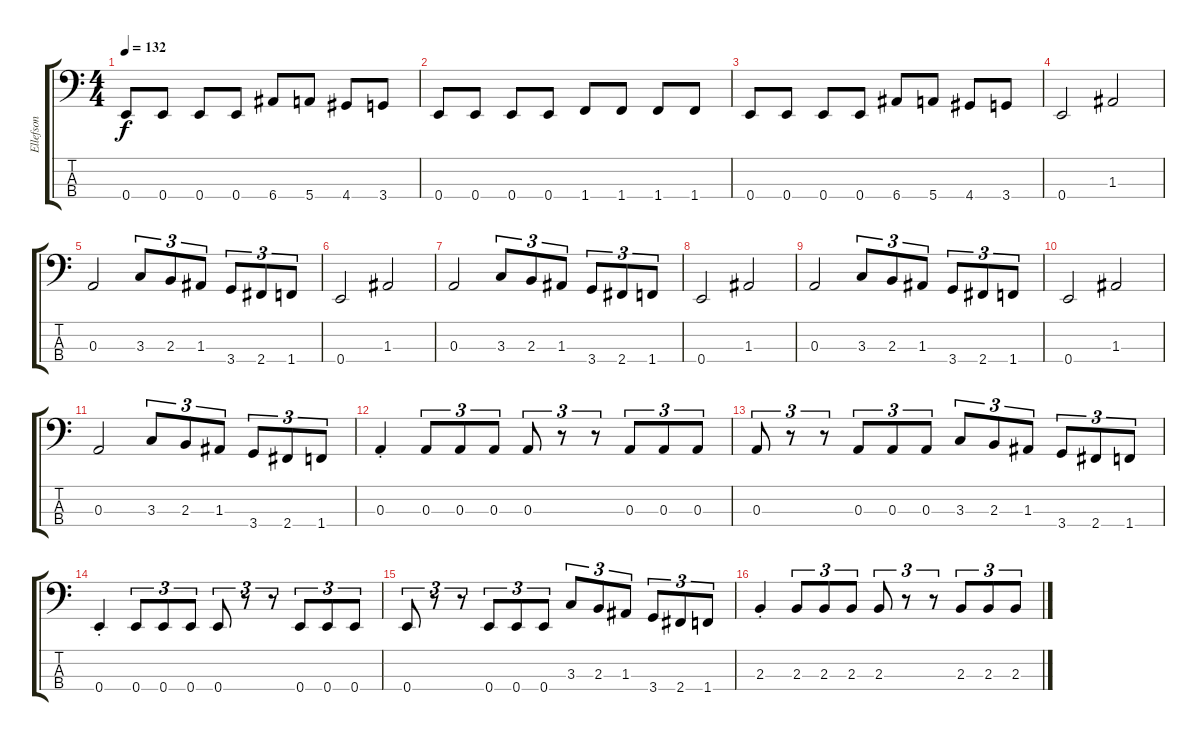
\track ("Ellefson" "Ellefson") {instrument electricbasspick}
\staff {score tabs}
\tuning (G2 D2 A1 E1) {hide}
\ts (4 4)
\tempo 132
\clef f4
\ks c
0.4.8{dy f} 0.4.8 0.4.8 0.4.8 6.4.8 5.4.8 4.4.8 3.4.8 |
0.4.8 0.4.8 0.4.8 0.4.8 1.4.8 1.4.8 1.4.8 1.4.8 |
0.4.8 0.4.8 0.4.8 0.4.8 6.4.8 5.4.8 4.4.8 3.4.8 |
0.4.2 1.3.2 |
0.3.2 3.3.8{tu (3 2)} 2.3.8{tu (3 2)} 1.3.8{tu (3 2)} 3.4.8{tu (3 2)} 2.4.8{tu (3 2)} 1.4.8{tu (3 2)} |
0.4.2 1.3.2 |
0.3.2 3.3.8{tu (3 2)} 2.3.8{tu (3 2)} 1.3.8{tu (3 2)} 3.4.8{tu (3 2)} 2.4.8{tu (3 2)} 1.4.8{tu (3 2)} |
0.4.2 1.3.2 |
0.3.2 3.3.8{tu (3 2)} 2.3.8{tu (3 2)} 1.3.8{tu (3 2)} 3.4.8{tu (3 2)} 2.4.8{tu (3 2)} 1.4.8{tu (3 2)} |
0.4.2 1.3.2 |
0.3.2 3.3.8{tu (3 2)} 2.3.8{tu (3 2)} 1.3.8{tu (3 2)} 3.4.8{tu (3 2)} 2.4.8{tu (3 2)} 1.4.8{tu (3 2)} |
0.3{st}.4 0.3.8{tu (3 2)} 0.3.8{tu (3 2)} 0.3.8{tu (3 2)} 0.3.8{tu (3 2)} r.8{tu (3 2)} r.8{tu (3 2)} 0.3.8{tu (3 2)} 0.3.8{tu (3 2)} 0.3.8{tu (3 2)} |
0.3.8{tu (3 2)} r.8{tu (3 2)} r.8{tu (3 2)} 0.3.8{tu (3 2)} 0.3.8{tu (3 2)} 0.3.8{tu (3 2)} 3.3.8{tu (3 2)} 2.3.8{tu (3 2)} 1.3.8{tu (3 2)} 3.4.8{tu (3 2)} 2.4.8{tu (3 2)} 1.4.8{tu (3 2)} |
0.4{st}.4 0.4.8{tu (3 2)} 0.4.8{tu (3 2)} 0.4.8{tu (3 2)} 0.4.8{tu (3 2)} r.8{tu (3 2)} r.8{tu (3 2)} 0.4.8{tu (3 2)} 0.4.8{tu (3 2)} 0.4.8{tu (3 2)} |
0.4.8{tu (3 2)} r.8{tu (3 2)} r.8{tu (3 2)} 0.4.8{tu (3 2)} 0.4.8{tu (3 2)} 0.4.8{tu (3 2)} 3.3.8{tu (3 2)} 2.3.8{tu (3 2)} 1.3.8{tu (3 2)} 3.4.8{tu (3 2)} 2.4.8{tu (3 2)} 1.4.8{tu (3 2)} |
2.3{st}.4 2.3.8{tu (3 2)} 2.3.8{tu (3 2)} 2.3.8{tu (3 2)} 2.3.8{tu (3 2)} r.8{tu (3 2)} r.8{tu (3 2)} 2.3.8{tu (3 2)} 2.3.8{tu (3 2)} 2.3.8{tu (3 2)}
